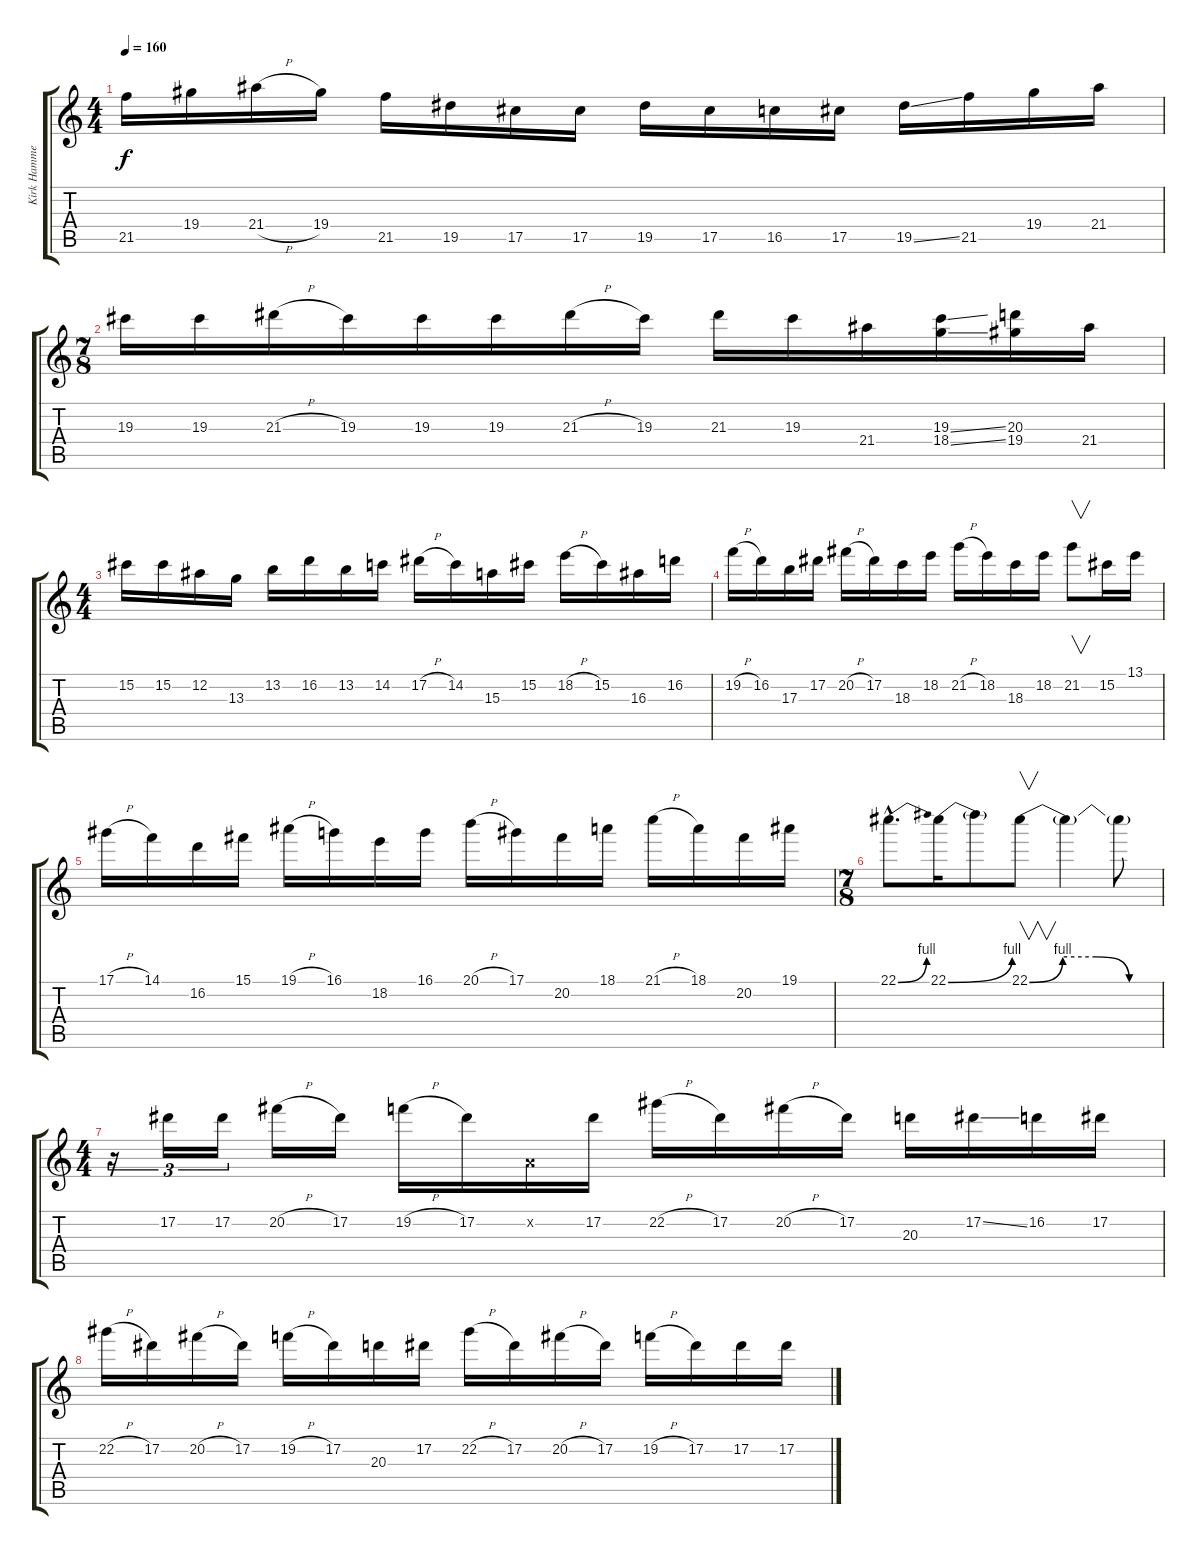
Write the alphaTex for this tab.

\track ("Kirk Hammett (Distortion Guitar)" "Kirk Hamme") {instrument overdrivenguitar}
\staff {score tabs}
\tuning (Eb4 Bb3 Gb3 Db3 Ab2 Eb2) {hide}
\ts (4 4)
\tempo 160
\clef g2
\ks c
21.5.16{dy f} 19.4.16 21.4{h}.16 19.4.16 21.5.16 19.5.16 17.5.16 17.5.16 19.5.16 17.5.16 16.5.16 17.5.16 19.5{ss}.16 21.5.16 19.4.16 21.4.16 |
\ts (7 8)
19.3.16 19.3.16 21.3{h}.16 19.3.16 19.3.16 19.3.16 21.3{h}.16 19.3.16 21.3.16 19.3.16 21.4.16 (19.3{ss} 18.4{ss}).16 (20.3 19.4).16 21.4.16 |
\ts (4 4)
15.2.16 15.2.16 12.2.16 13.3.16 13.2.16 16.2.16 13.2.16 14.2.16 17.2{h}.16 14.2.16 15.3.16 15.2.16 18.2{h}.16 15.2.16 16.3.16 16.2.16 |
19.2{h}.16 16.2.16 17.3.16 17.2.16 20.2{h}.16 17.2.16 18.3.16 18.2.16 21.2{h}.16 18.2.16 18.3.16 18.2.16 21.2.8{v} 15.2.16 13.1.16 |
17.1{h}.16 14.1.16 16.2.16 15.1.16 19.1{h}.16 16.1.16 18.2.16 16.1.16 20.1{h}.16 17.1.16 20.2.16 18.1.16 21.1{h}.16 18.1.16 20.2.16 19.1.16 |
\ts (7 8)
22.1{be (bend 0 0 60 4) hac}.8{d} 22.1{be (bend 0 0 60 4)}.16 22.1{t}.8 22.1{be (custom 0 0 15 4 30 4 45 0 60 0)}.8{v} 22.1{t}.4 22.1{t}.8 |
\ts (4 4)
r.16{tu (3 2)} 17.2.16{tu (3 2)} 17.2.16{tu (3 2)} 20.2{h}.16 17.2.16 19.2{h}.16 17.2.16 -1.2{x}.16 17.2.16 22.2{h}.16 17.2.16 20.2{h}.16 17.2.16 20.3.16 17.2{ss}.16 16.2.16 17.2.16 |
22.2{h}.16 17.2.16 20.2{h}.16 17.2.16 19.2{h}.16 17.2.16 20.3.16 17.2.16 22.2{h}.16 17.2.16 20.2{h}.16 17.2.16 19.2{h}.16 17.2.16 17.2.16 17.2.16
